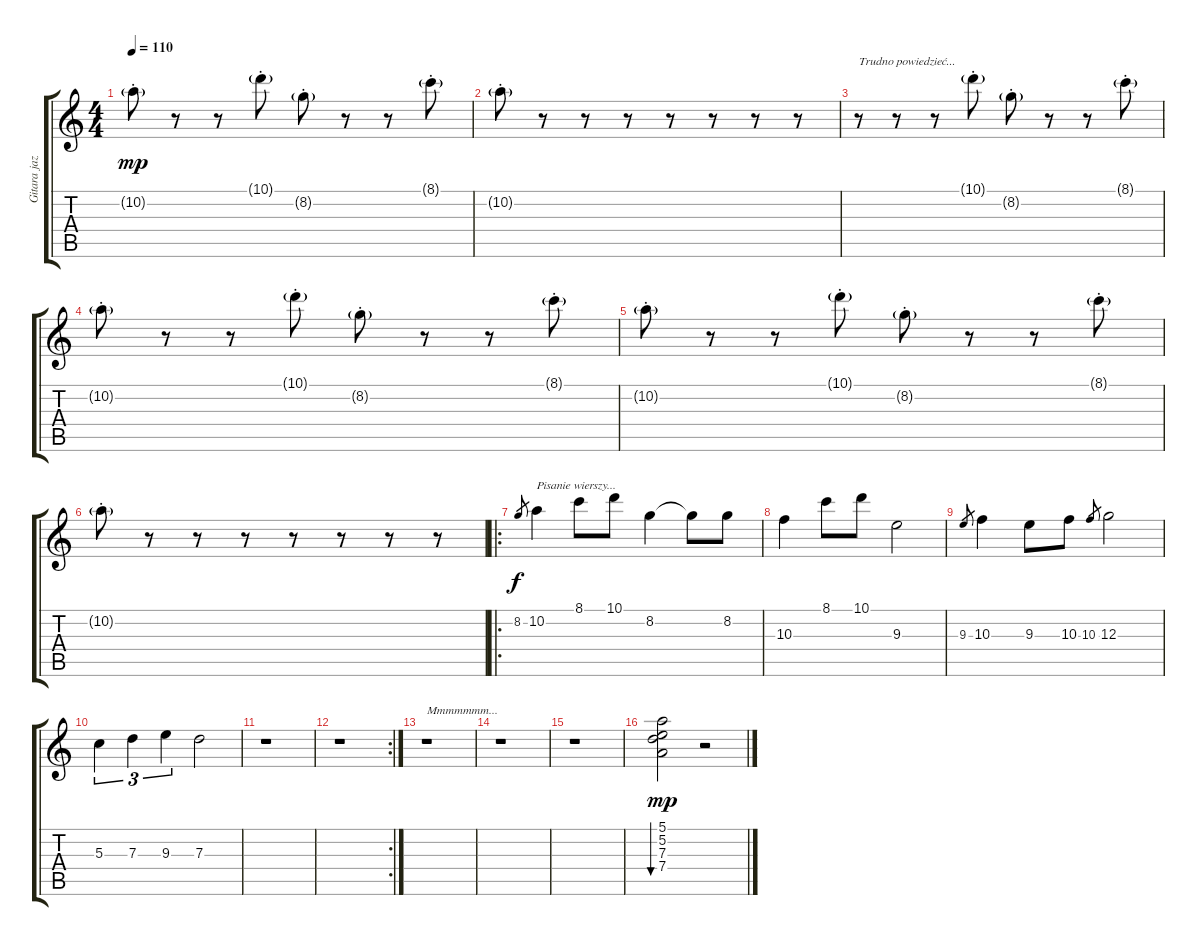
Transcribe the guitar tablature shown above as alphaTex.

\track ("Gitara jazzowa/klasyczna (Ryszard Żarows" "Gitara jaz") {instrument electricguitarjazz}
\staff {score tabs}
\tuning (E4 B3 G3 D3 A2 E2) {hide}
\ts (4 4)
\tempo 110
\clef g2
\ks c
10.2{g st}.8{dy mp} r.8 r.8 10.1{g st}.8 8.2{g st}.8 r.8 r.8 8.1{g st}.8 |
10.2{g st}.8 r.8 r.8 r.8 r.8 r.8 r.8 r.8 |
r.8{txt "Trudno powiedzieć..."} r.8 r.8 10.1{g st}.8 8.2{g st}.8 r.8 r.8 8.1{g st}.8 |
10.2{g st}.8 r.8 r.8 10.1{g st}.8 8.2{g st}.8 r.8 r.8 8.1{g st}.8 |
10.2{g st}.8 r.8 r.8 10.1{g st}.8 8.2{g st}.8 r.8 r.8 8.1{g st}.8 |
10.2{g st}.8 r.8 r.8 r.8 r.8 r.8 r.8 r.8 |
\ro
8.2.8{gr dy f} 10.2.4{txt "Pisanie wierszy..."} 8.1.8 10.1.8 8.2.4 8.2{t}.8 8.2.8 |
10.3.4 8.1.8 10.1.8 9.3.2 |
9.3.8{gr} 10.3.4 9.3.8 10.3.8 10.3.8{gr} 12.3.2 |
5.3.4{tu (3 2)} 7.3.4{tu (3 2)} 9.3.4{tu (3 2)} 7.3.2 |
r.1 |
\rc 2
r.1 |
r.1{txt "Mmmmmmm..."} |
r.1 |
r.1 |
(5.1 5.2 7.3 7.4).2{bu 480 dy mp} r.2
